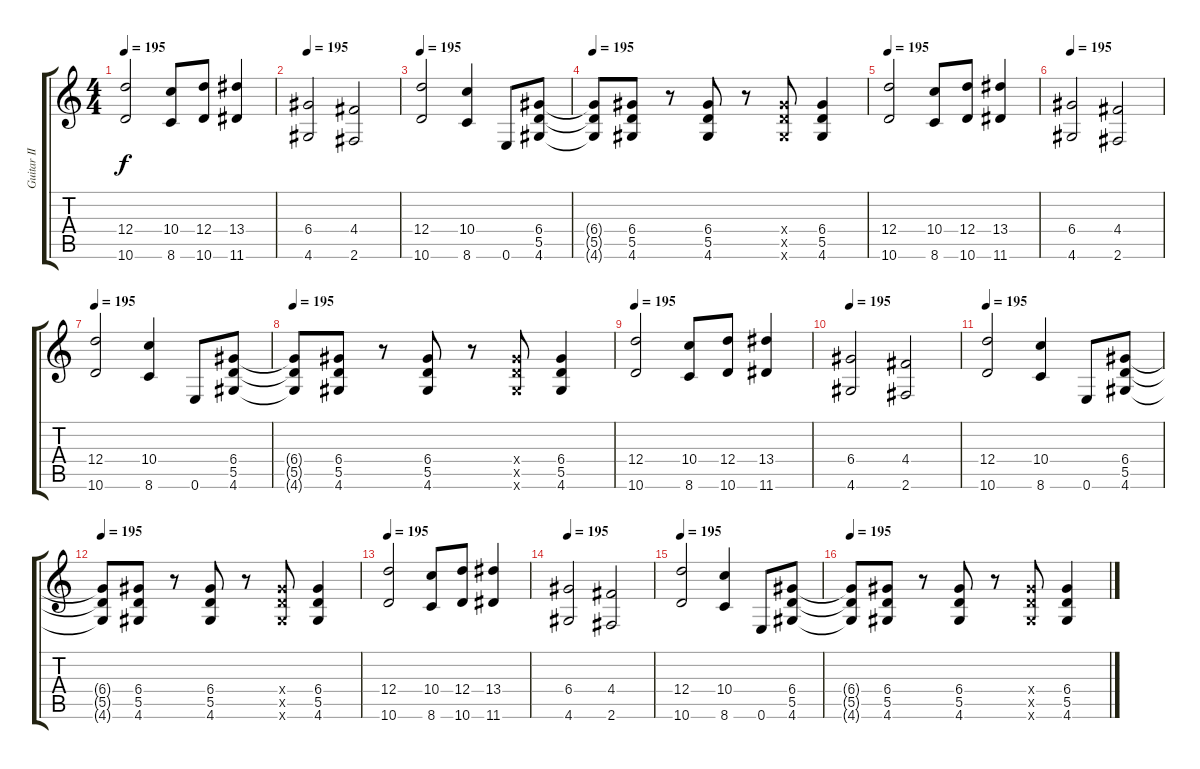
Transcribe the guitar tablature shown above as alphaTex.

\track ("Guitar II" "Guitar II") {instrument distortionguitar}
\staff {score tabs}
\tuning (E4 B3 G3 D3 A2 E2) {hide}
\ts (4 4)
\tempo 195
\clef g2
\ks c
(12.4 10.6).2{dy f} (10.4 8.6).8 (12.4 10.6).8 (13.4 11.6).4 |
\tempo 195
(6.4 4.6).2 (4.4 2.6).2 |
\tempo 195
(12.4 10.6).2 (10.4 8.6).4 0.6.8 (6.4 5.5 4.6).8 |
\tempo 195
(6.4{t} 5.5{t} 4.6{t}).8 (6.4 5.5 4.6).8 r.8 (6.4 5.5 4.6).8 r.8 (6.4{x} 5.5{x} 4.6{x}).8 (6.4 5.5 4.6).4 |
\tempo 195
(12.4 10.6).2 (10.4 8.6).8 (12.4 10.6).8 (13.4 11.6).4 |
\tempo 195
(6.4 4.6).2 (4.4 2.6).2 |
\tempo 195
(12.4 10.6).2 (10.4 8.6).4 0.6.8 (6.4 5.5 4.6).8 |
\tempo 195
(6.4{t} 5.5{t} 4.6{t}).8 (6.4 5.5 4.6).8 r.8 (6.4 5.5 4.6).8 r.8 (6.4{x} 5.5{x} 4.6{x}).8 (6.4 5.5 4.6).4 |
\tempo 195
(12.4 10.6).2 (10.4 8.6).8 (12.4 10.6).8 (13.4 11.6).4 |
\tempo 195
(6.4 4.6).2 (4.4 2.6).2 |
\tempo 195
(12.4 10.6).2 (10.4 8.6).4 0.6.8 (6.4 5.5 4.6).8 |
\tempo 195
(6.4{t} 5.5{t} 4.6{t}).8 (6.4 5.5 4.6).8 r.8 (6.4 5.5 4.6).8 r.8 (6.4{x} 5.5{x} 4.6{x}).8 (6.4 5.5 4.6).4 |
\tempo 195
(12.4 10.6).2 (10.4 8.6).8 (12.4 10.6).8 (13.4 11.6).4 |
\tempo 195
(6.4 4.6).2 (4.4 2.6).2 |
\tempo 195
(12.4 10.6).2 (10.4 8.6).4 0.6.8 (6.4 5.5 4.6).8 |
\tempo 195
(6.4{t} 5.5{t} 4.6{t}).8 (6.4 5.5 4.6).8 r.8 (6.4 5.5 4.6).8 r.8 (6.4{x} 5.5{x} 4.6{x}).8 (6.4 5.5 4.6).4
